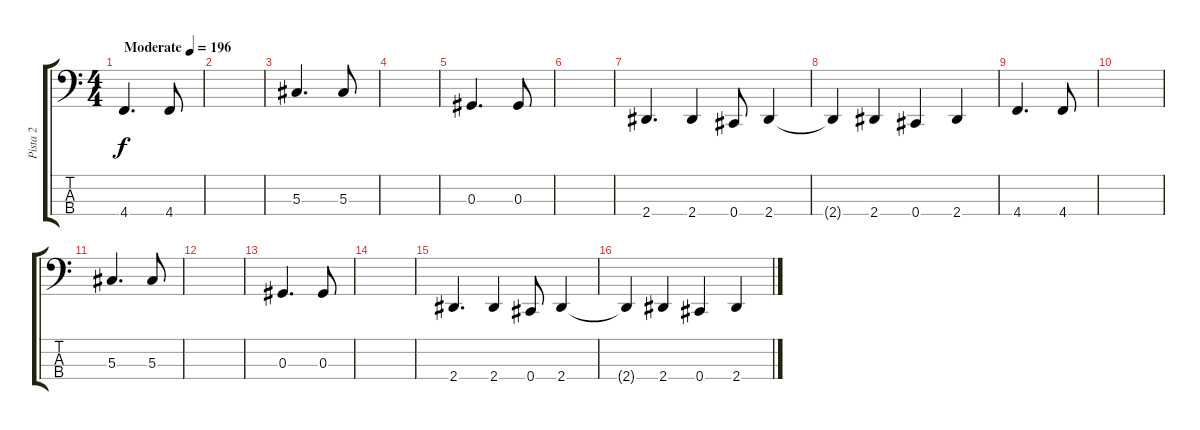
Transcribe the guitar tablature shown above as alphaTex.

\track ("Pista 2" "Pista 2") {instrument electricbassfinger}
\staff {score tabs}
\tuning (Gb2 Db2 Ab1 Db1) {hide}
\ts (4 4)
\tempo (196 "Moderate")
\clef f4
\ks c
4.4.4{d dy f instrument electricbassfinger} 4.4.8 |
|
5.3.4{d} 5.3.8 |
|
0.3.4{d} 0.3.8 |
|
2.4.4{d} 2.4.4 0.4.8 2.4.4 |
2.4{t}.4 2.4.4 0.4.4 2.4.4 |
4.4.4{d} 4.4.8 |
|
5.3.4{d} 5.3.8 |
|
0.3.4{d} 0.3.8 |
|
2.4.4{d} 2.4.4 0.4.8 2.4.4 |
2.4{t}.4 2.4.4 0.4.4 2.4.4
